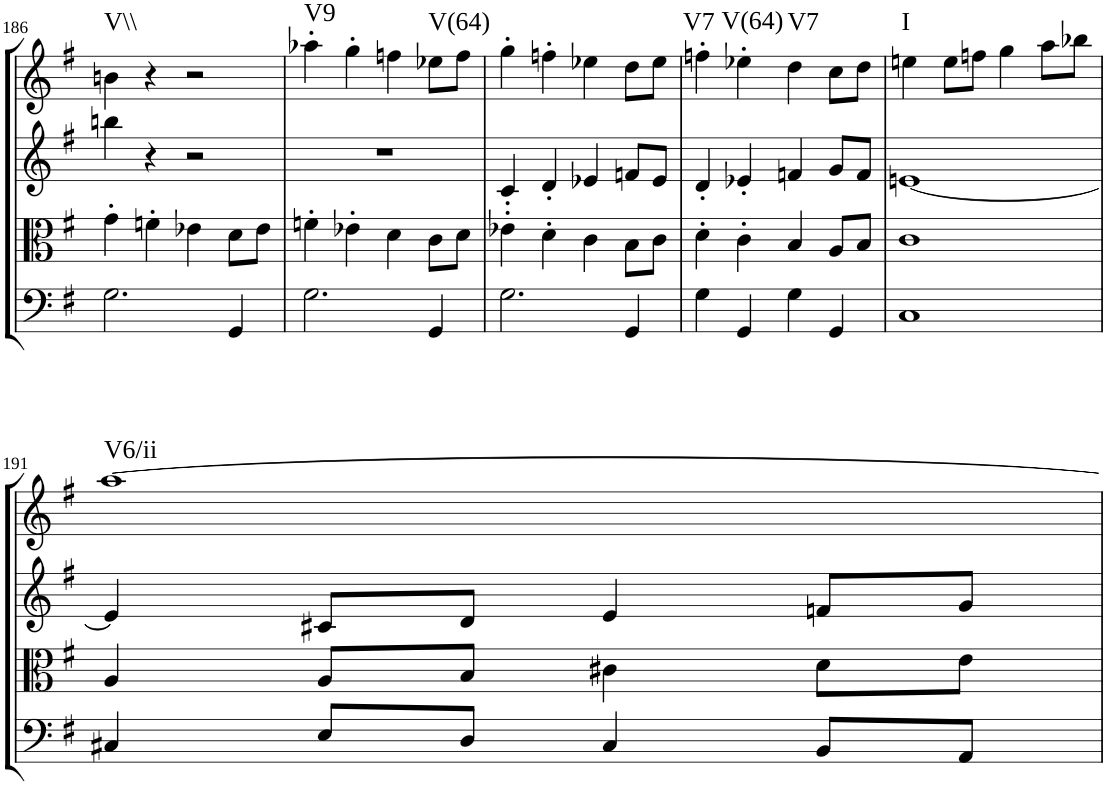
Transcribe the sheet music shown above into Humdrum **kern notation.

**kern	**kern	**kern	**kern	**harte
*part4	*part3	*part2	*part1	*part1
*staff4	*staff3	*staff2	*staff1	*
*I"Violoncello.	*I"Viola	*I"Violin II.	*I"Violin I.	*
*I'Vc	*I'Vla	*I'Vln	*I'Vln	*
!!LO:PB:g=z
*clefF4	*clefC3	*clefG2	*clefG2	*
*k[f#]	*k[f#]	*k[f#]	*k[f#]	*
*M2/2	*M2/2	*M2/2	*M2/2	*
*met(c|)	*met(c|)	*met(c|)	*met(c|)	*
=186	=186	=186	=186	=186
!	!	!	!	!LO:H:kt=V\\
2.G\	4g'\	4bbn\	4bn\	N
.	4fn'\	4r	4r	.
.	4e-X\	2r	2r	.
4GG/	8d\L	.	.	.
.	8e-\J	.	.	.
=187	=187	=187	=187	=187
!	!	!	!	!LO:H:kt=V9
2.G\	4fn'\	1r	4aa-X'\	N
.	4e-X'\	.	4gg'\	.
.	4d\	.	4ffn\	.
!	!	!	!	!LO:H:kt=V(64)
4GG/	8c\L	.	8ee-X\L	N
.	8d\J	.	8ff\J	.
=188	=188	=188	=188	=188
2.G\	4e-X'\	4c'/	4gg'\	.
.	4d'\	4d'/	4ffn'\	.
.	4c\	4e-X/	4ee-X\	.
4GG/	8B\L	8fn/L	8dd\L	.
.	8c\J	8e-/J	8ee-\J	.
=189	=189	=189	=189	=189
!	!	!	!	!LO:H:kt=V7
4G\	4d'\	4d'/	4ffn'\	N
!	!	!	!	!LO:H:kt=V(64)
4GG/	4c'\	4e-X'/	4ee-X'\	N
!	!	!	!	!LO:H:kt=V7
4G\	4B/	4fn/	4dd\	N
4GG/	8A/L	8g/L	8cc\L	.
.	8B/J	8f/J	8dd\J	.
=190	=190	=190	=190	=190
!	!	!	!	!LO:H:kt=I
1C	1c	[1en	4een\	N
.	.	.	8ee\L	.
.	.	.	8ffn\J	.
.	.	.	4gg\	.
.	.	.	8aa\L	.
.	.	.	8bb-X\J	.
!!LO:LB:g=z
=191	=191	=191	=191	=191
!	!	!	!	!LO:H:kt=V6/ii
4C#X/	4A/	4e/]	[1aa	N
8E/L	8A/L	8c#X/L	.	.
8D/J	8B/J	8d/J	.	.
4C#/	4c#X\	4e/	.	.
8BB/L	8d\L	8fn/L	.	.
8AA/J	8e\J	8g/J	.	.
=	=	=	=	=
*-	*-	*-	*-	*-
